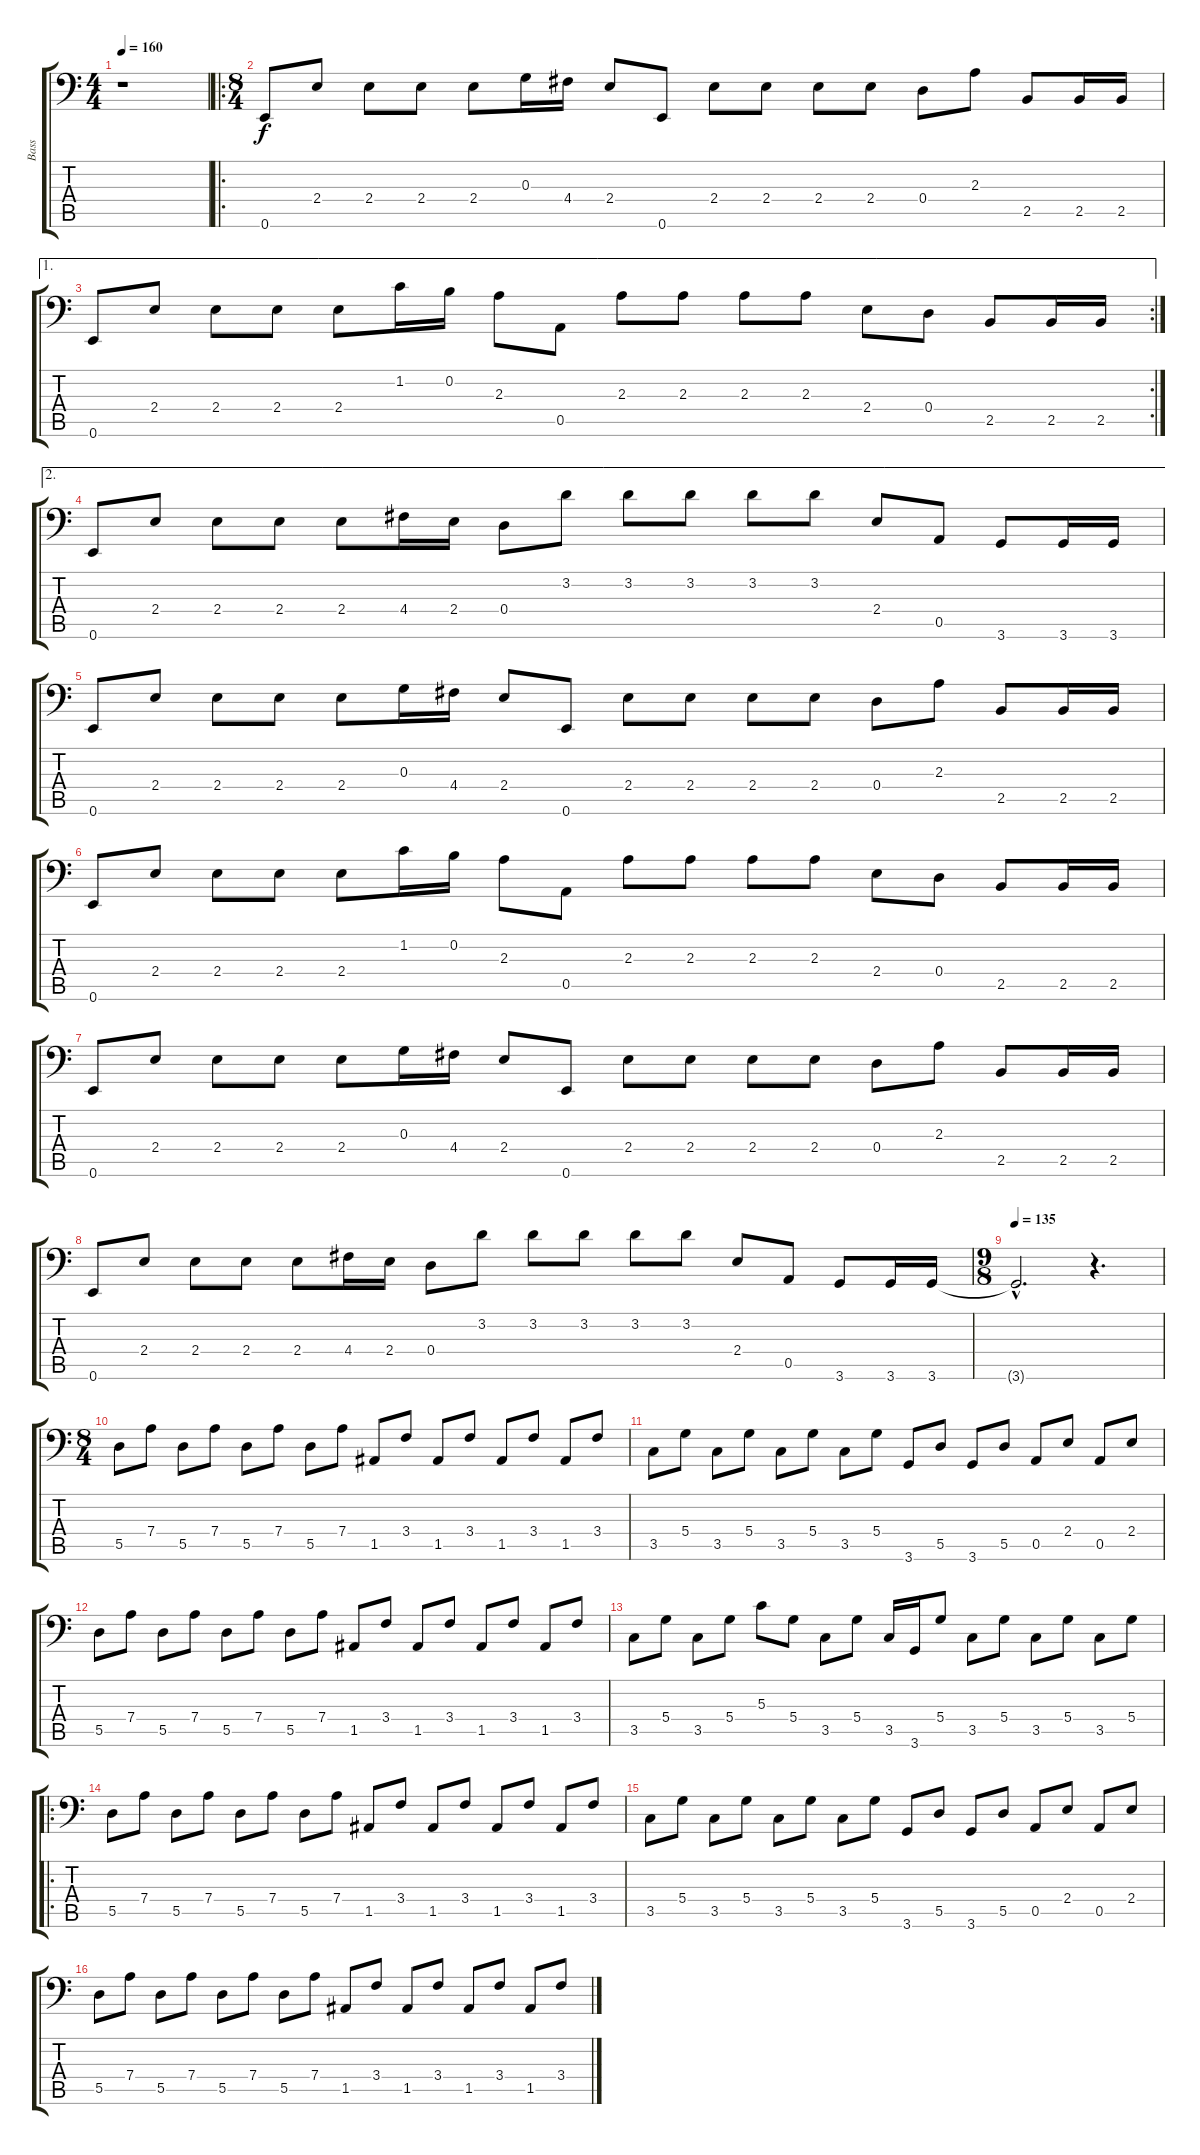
\track ("Bass" "Bass") {instrument electricbassfinger}
\staff {score tabs}
\tuning (E3 B2 G2 D2 A1 E1) {hide}
\ts (4 4)
\tempo 160
\clef f4
\ks c
r.1{dy f instrument electricbassfinger} |
\ro
\ts (8 4)
0.6.8 2.4.8 2.4.8 2.4.8 2.4.8 0.3.16 4.4.16 2.4.8 0.6.8 2.4.8 2.4.8 2.4.8 2.4.8 0.4.8 2.3.8 2.5.8 2.5.16 2.5.16 |
\ae 1
\rc 2
0.6.8 2.4.8 2.4.8 2.4.8 2.4.8 1.2.16 0.2.16 2.3.8 0.5.8 2.3.8 2.3.8 2.3.8 2.3.8 2.4.8 0.4.8 2.5.8 2.5.16 2.5.16 |
\ae 2
0.6.8 2.4.8 2.4.8 2.4.8 2.4.8 4.4.16 2.4.16 0.4.8 3.2.8 3.2.8 3.2.8 3.2.8 3.2.8 2.4.8 0.5.8 3.6.8 3.6.16 3.6.16 |
0.6.8 2.4.8 2.4.8 2.4.8 2.4.8 0.3.16 4.4.16 2.4.8 0.6.8 2.4.8 2.4.8 2.4.8 2.4.8 0.4.8 2.3.8 2.5.8 2.5.16 2.5.16 |
0.6.8 2.4.8 2.4.8 2.4.8 2.4.8 1.2.16 0.2.16 2.3.8 0.5.8 2.3.8 2.3.8 2.3.8 2.3.8 2.4.8 0.4.8 2.5.8 2.5.16 2.5.16 |
0.6.8 2.4.8 2.4.8 2.4.8 2.4.8 0.3.16 4.4.16 2.4.8 0.6.8 2.4.8 2.4.8 2.4.8 2.4.8 0.4.8 2.3.8 2.5.8 2.5.16 2.5.16 |
0.6.8 2.4.8 2.4.8 2.4.8 2.4.8 4.4.16 2.4.16 0.4.8 3.2.8 3.2.8 3.2.8 3.2.8 3.2.8 2.4.8 0.5.8 3.6.8 3.6.16 3.6.16 |
\ts (9 8)
\tempo 135
3.6{hac t}.2{d} r.4{d} |
\ts (8 4)
5.5.8{instrument acousticbass} 7.4.8 5.5.8 7.4.8 5.5.8 7.4.8 5.5.8 7.4.8 1.5.8 3.4.8 1.5.8 3.4.8 1.5.8 3.4.8 1.5.8 3.4.8 |
3.5.8 5.4.8 3.5.8 5.4.8 3.5.8 5.4.8 3.5.8 5.4.8 3.6.8 5.5.8 3.6.8 5.5.8 0.5.8 2.4.8 0.5.8 2.4.8 |
5.5.8{instrument acousticbass} 7.4.8 5.5.8 7.4.8 5.5.8 7.4.8 5.5.8 7.4.8 1.5.8 3.4.8 1.5.8 3.4.8 1.5.8 3.4.8 1.5.8 3.4.8 |
3.5.8 5.4.8 3.5.8 5.4.8 5.3.8 5.4.8 3.5.8 5.4.8 3.5.16 3.6.16 5.4.8 3.5.8 5.4.8 3.5.8 5.4.8 3.5.8 5.4.8 |
\ro
5.5.8{instrument acousticbass} 7.4.8 5.5.8 7.4.8 5.5.8 7.4.8 5.5.8 7.4.8 1.5.8 3.4.8 1.5.8 3.4.8 1.5.8 3.4.8 1.5.8 3.4.8 |
3.5.8 5.4.8 3.5.8 5.4.8 3.5.8 5.4.8 3.5.8 5.4.8 3.6.8 5.5.8 3.6.8 5.5.8 0.5.8 2.4.8 0.5.8 2.4.8 |
5.5.8{instrument acousticbass} 7.4.8 5.5.8 7.4.8 5.5.8 7.4.8 5.5.8 7.4.8 1.5.8 3.4.8 1.5.8 3.4.8 1.5.8 3.4.8 1.5.8 3.4.8
